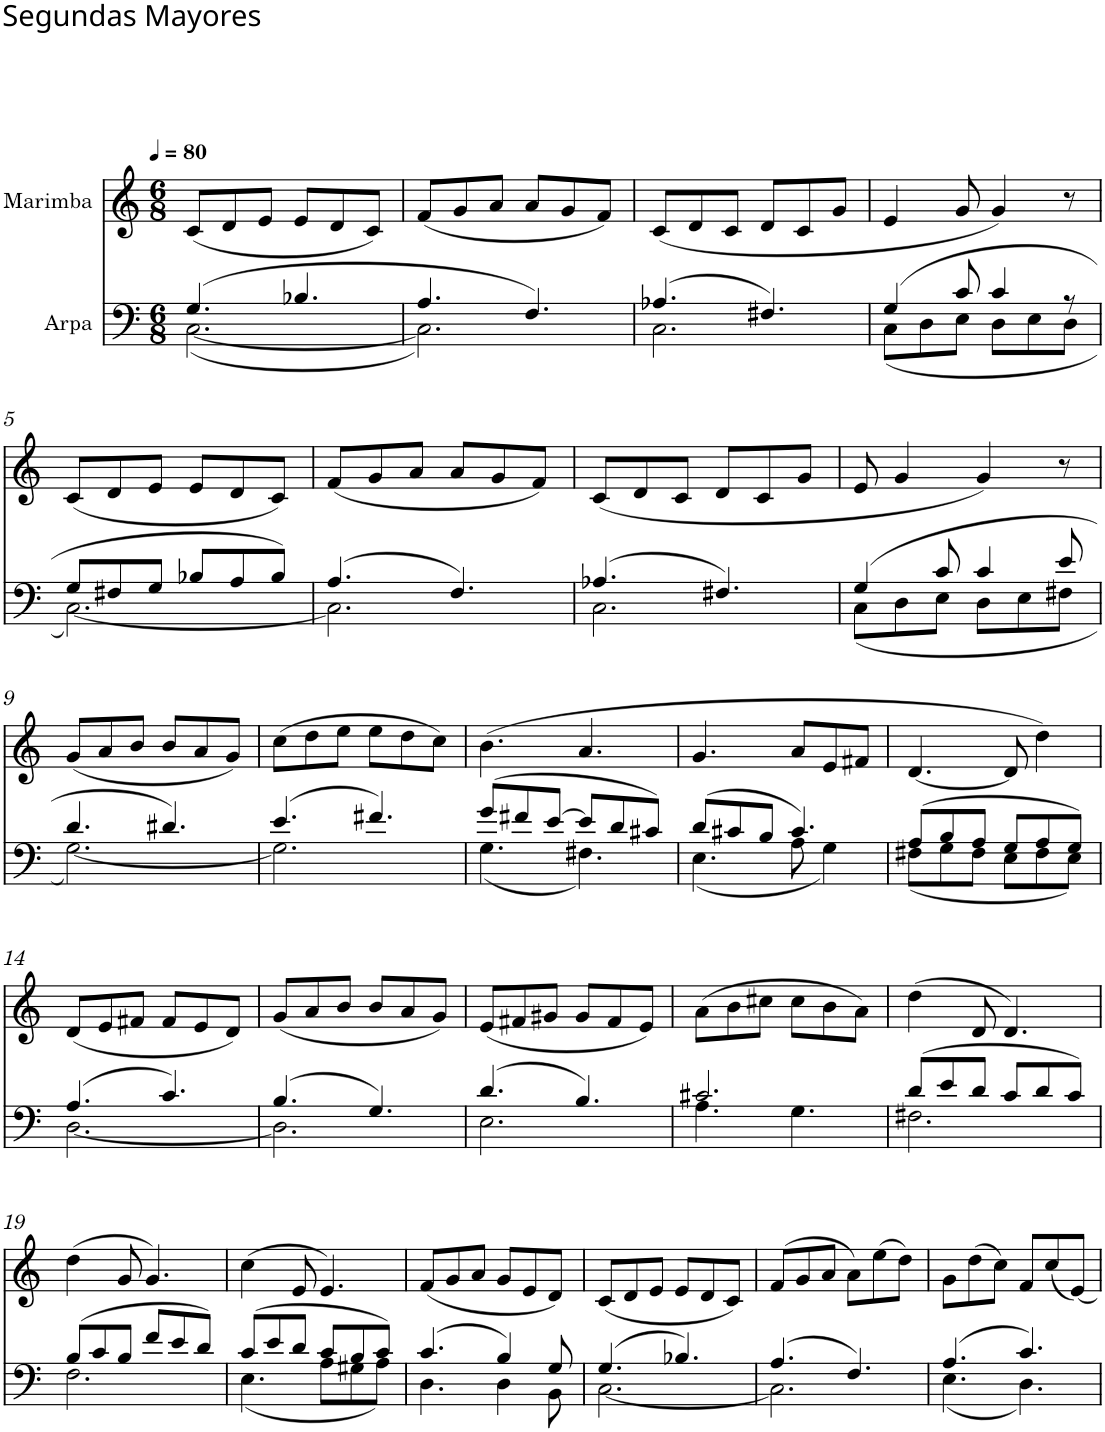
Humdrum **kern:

**kern	**kern
*part2	*part1
*staff2	*staff1
*I"Arpa	*I"Marimba
*	*I'Mar
*clefF4	*clefG2
*k[]	*k[]
*M6/8	*M6/8
*MM80	*MM80
=1	=1
*^	*
(>4.G/	(<[2.C\	(<8c/L
.	.	8d/
.	.	8e/J
4.B-X/	.	8e/L
.	.	8d/
.	.	8c/J)
=2	=2	=2
4.A/	2.C\])	(<8f/L
.	.	8g/
.	.	8a/J
4.F/)	.	8a/L
.	.	8g/
.	.	8f/J)
=3	=3	=3
(>4.A-X/	2.C\	(<8c/L
.	.	8d/
.	.	8c/J
4.F#X/)	.	8d/L
.	.	8c/
.	.	8g/J
=4	=4	=4
(>4G/	(<8C\L	4e/
.	8D\	.
8c/	8E\J	8g/
4c/	8D\L	4g/)
.	8E\	.
8r	8D\J	8r
!!LO:LB:g=z
=5	=5	=5
8G/L	[2.C\)	(<8c/L
8F#X/	.	8d/
8G/J	.	8e/J
8B-X/L	.	8e/L
8A/	.	8d/
8B-/J)	.	8c/J)
=6	=6	=6
(>4.A/	2.C\]	(<8f/L
.	.	8g/
.	.	8a/J
4.F/)	.	8a/L
.	.	8g/
.	.	8f/J)
=7	=7	=7
(>4.A-X/	2.C\	(<8c/L
.	.	8d/
.	.	8c/J
4.F#X/)	.	8d/L
.	.	8c/
.	.	8g/J
=8	=8	=8
(>4G/	(<8C\L	8e/
.	8D\	4g/
8c/	8E\J	.
4c/	8D\L	4g/)
.	8E\	.
8e/	8F#X\J	8r
!!LO:LB:g=z
=9	=9	=9
4.d/	[2.G\)	(<8g/L
.	.	8a/
.	.	8b/J
4.d#X/)	.	8b/L
.	.	8a/
.	.	8g/J)
=10	=10	=10
(>4.e/	2.G\]	(>8cc\L
.	.	8dd\
.	.	8ee\J
4.f#X/)	.	8ee\L
.	.	8dd\
.	.	8cc\J)
=11	=11	=11
(>8g/L	(<4.G\	(>4.b\
8f#X/	.	.
[8e/J	.	.
8e/L]	4.F#X\)	4.a/
8d/	.	.
8c#X/J)	.	.
=12	=12	=12
(>8d/L	(<4.E\	4.g/
8c#X/	.	.
8B/J	.	.
4.c#/)	8A\	8a/L
.	4G\)	8e/
.	.	8f#X/J
=13	=13	=13
(>8A/L	(<8F#X\L	[4.d/
8B/	8G\	.
8A/J	8F#\J	.
8G/L	8E\L	8d/]
8A/	8F#\	4dd\)
8G/J)	8E\J)	.
!!LO:LB:g=z
=14	=14	=14
(>4.A/	[2.D\	(<8d/L
.	.	8e/
.	.	8f#X/J
4.c/)	.	8f#/L
.	.	8e/
.	.	8d/J)
=15	=15	=15
(>4.B/	2.D\]	(<8g/L
.	.	8a/
.	.	8b/J
4.G/)	.	8b/L
.	.	8a/
.	.	8g/J)
=16	=16	=16
(>4.d/	2.E\	(<8e/L
.	.	8f#X/
.	.	8g#X/J
4.B/)	.	8g#/L
.	.	8f#/
.	.	8e/J)
=17	=17	=17
2.c#X/	4.A\	(>8a\L
.	.	8b\
.	.	8cc#X\J
.	4.G\	8cc#\L
.	.	8b\
.	.	8a\J)
=18	=18	=18
(>8d/L	2.F#X\	(>4dd\
8e/	.	.
8d/J	.	8d/
8c/L	.	4.d/)
8d/	.	.
8c/J)	.	.
!!LO:LB:g=z
=19	=19	=19
(>8B/L	2.F\	(>4dd\
8c/	.	.
8B/J	.	8g/
8f/L	.	4.g/)
8e/	.	.
8d/J)	.	.
=20	=20	=20
(>8c/L	(<4.E\	(>4cc\
8e/	.	.
8d/J	.	8e/
8c/L	8A\L	4.e/)
8B/	8G#X\	.
8c/J)	8A\J)	.
=21	=21	=21
(>4.c/	4.D\	(<8f/L
.	.	8g/
.	.	8a/J
4B/)	4D\	8g/L
.	.	8e/
8G/	8BB\	8d/J)
=22	=22	=22
(>4.G/	[2.C\	(<8c/L
.	.	8d/
.	.	8e/J
4.B-X/)	.	8e/L
.	.	8d/
.	.	8c/J)
=23	=23	=23
(>4.A/	2.C\]	(>8f/L
.	.	8g/
.	.	8a/J
4.F/)	.	8a\L)
.	.	(>8ee\
.	.	8dd\J)
=24	=24	=24
(>4.A/	(<4.E\	8g\L
.	.	(>8dd\
.	.	8cc\J)
4.c/)	4.D\)	8f/L
.	.	(<8cc/
.	.	[8e/J)
*v	*v	*
=	=
*-	*-
